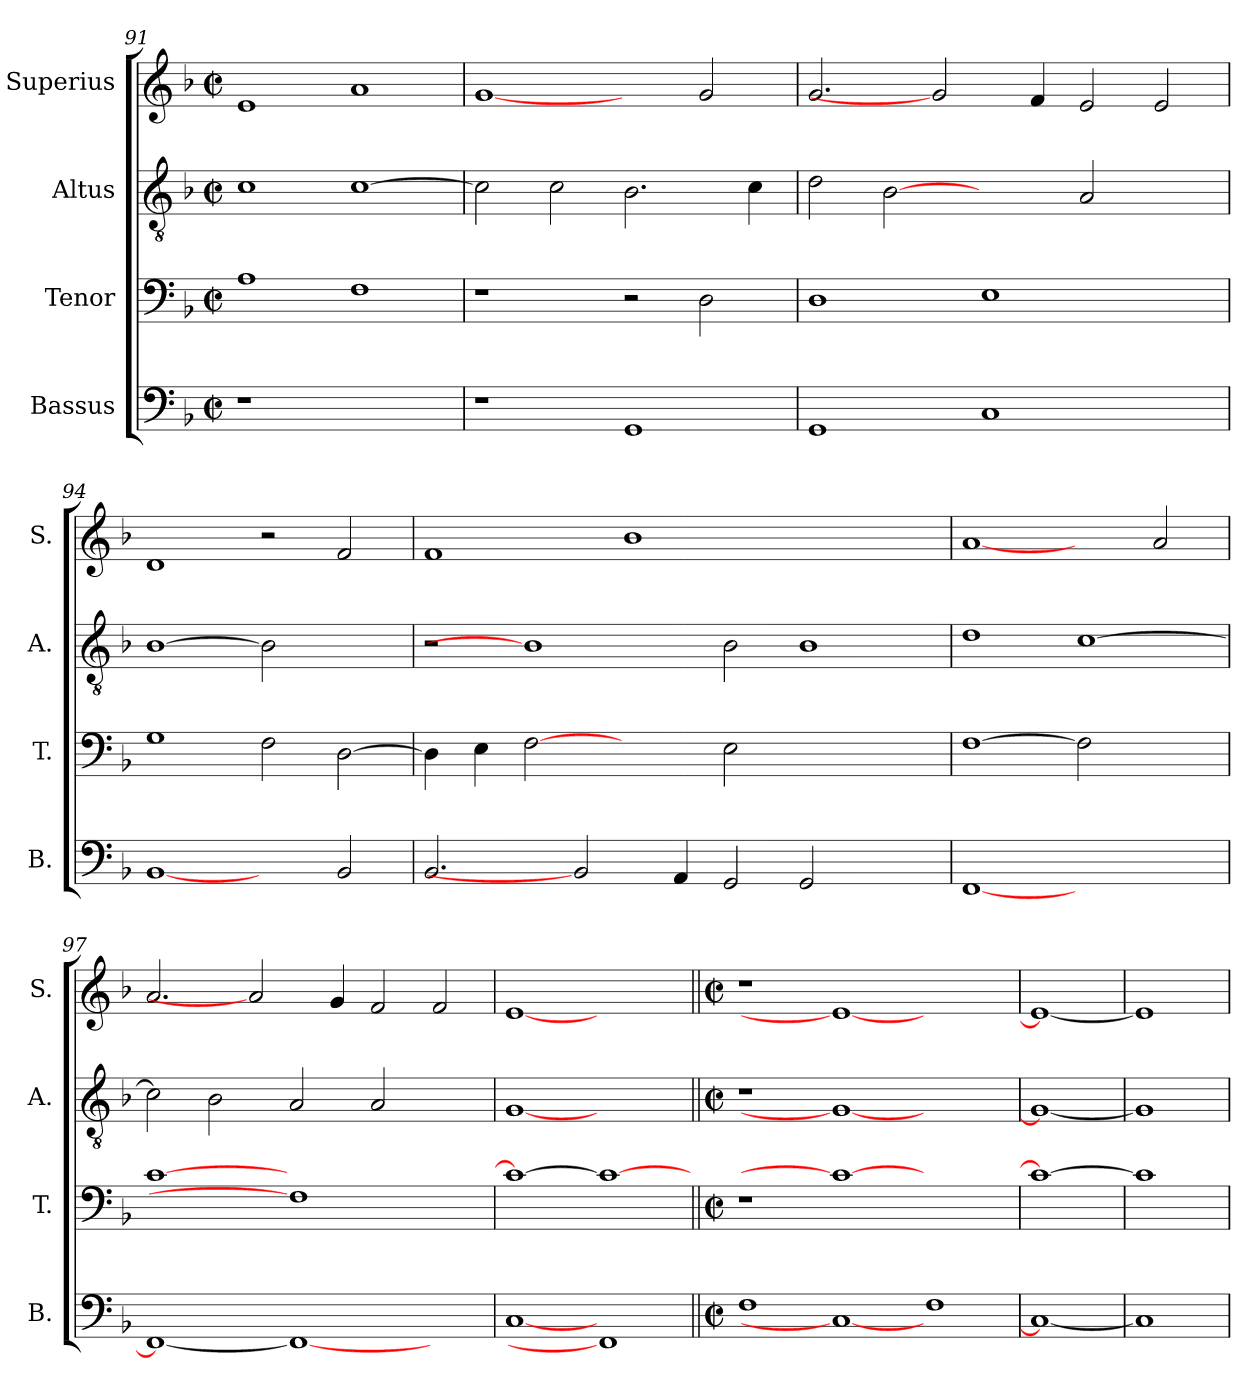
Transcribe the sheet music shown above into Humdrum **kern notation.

**kern	**kern	**kern	**kern
*part4	*part3	*part2	*part1
*staff4	*staff3	*staff2	*staff1
*I"Bassus	*I"Tenor	*I"Altus	*I"Superius
*I'B.	*I'T.	*I'A.	*I'S.
*clefF4	*clefF4	*clefGv2	*clefG2
*	*	*ITrd7c12	*
*k[b-]	*k[b-]	*k[b-]	*k[b-]
*F:	*F:	*F:	*F:
*M2/2	*M2/2	*M2/2	*M2/2
*met(c|)	*met(c|)	*met(c|)	*met(c|)
=91	=91	=91	=91
!LO:N:vis=1	!	!	!
1r	1Ai	1Ci	1ei
1ryy	1Fi	[>1Ci	1ai
=92	=92	=92	=92
1r	1r	2Ci\]	[1gi
.	.	2Ci\	.
1GGi	2r	2.BB-i\	2ryy
.	2Di\	.	2gi/
.	.	4Ci\	.
=93	=93	=93	=93
1GGi	1Di	2Di\	2.gi/
.	.	[2BB-i	.
.	.	.	2gi]
1Ci	1Ei	2ryy	.
.	.	.	4fi/
.	.	2AAi/	2ei/
2ryy	2ryy	2ryy	2ei/
!!LO:LB:g=z
=94	=94	=94	=94
[1BB-i	1Gi	[1BB-i	1di
2ryy	2Fi\	2BB-i]	2r
2BB-i/	[>2Di\	2ryy	2fi/
=95	=95	=95	=95
2.BB-i/	4Di\]	2r	1fi
.	4Ei\	.	.
.	[2Fi	1BB-i]	.
2BB-i]	.	.	.
.	2ryy	.	1b-i
4AAi/	.	.	.
2GGi/	2Ei\	2BB-i\	.
2GGi/	1ryy	1BB-i	1ryy
2ryy	.	.	.
=96	=96	=96	=96
[<1FFi	[1Fi	1Di	[1ai
1ryy	2Fi]	[>1Ci	2ryy
.	2ryy	.	2ai/
=97	=97	=97	=97
1FFi_<	[>1ci	2Ci\]	2.ai/
.	.	2BB-i\	.
.	.	.	2ai]
1FFi_	1Fi]	2AAi/	.
.	.	.	4gi/
.	.	2AAi/	2fi/
2ryy	2ryy	2ryy	2fi/
=98	=98	=98	=98
[1Ci	1ci_>	[1GGi	[1ei
1FFi]	1ci_	1ryy	1ryy
!!LO:LB:g=z
=99||	=99||	=99||	=99||
*M2/2	*M2/2	*M2/2	*M2/2
*met(c|)	*met(c|)	*met(c|)	*met(c|)
!	!LO:N:vis=1	!LO:N:vis=1	!LO:N:vis=1
1Fi	1r	1r	1r
1Ci_	1ci_	1GGi_	1ei_
1Fi	1ryy	1ryy	1ryy
=100	=100	=100	=100
1Ci_	1ci_	1GGi_	1ei_
=101	=101	=101	=101
1Ci]	1ci]	1GGi]	1ei]
=	=	=	=
*-	*-	*-	*-
